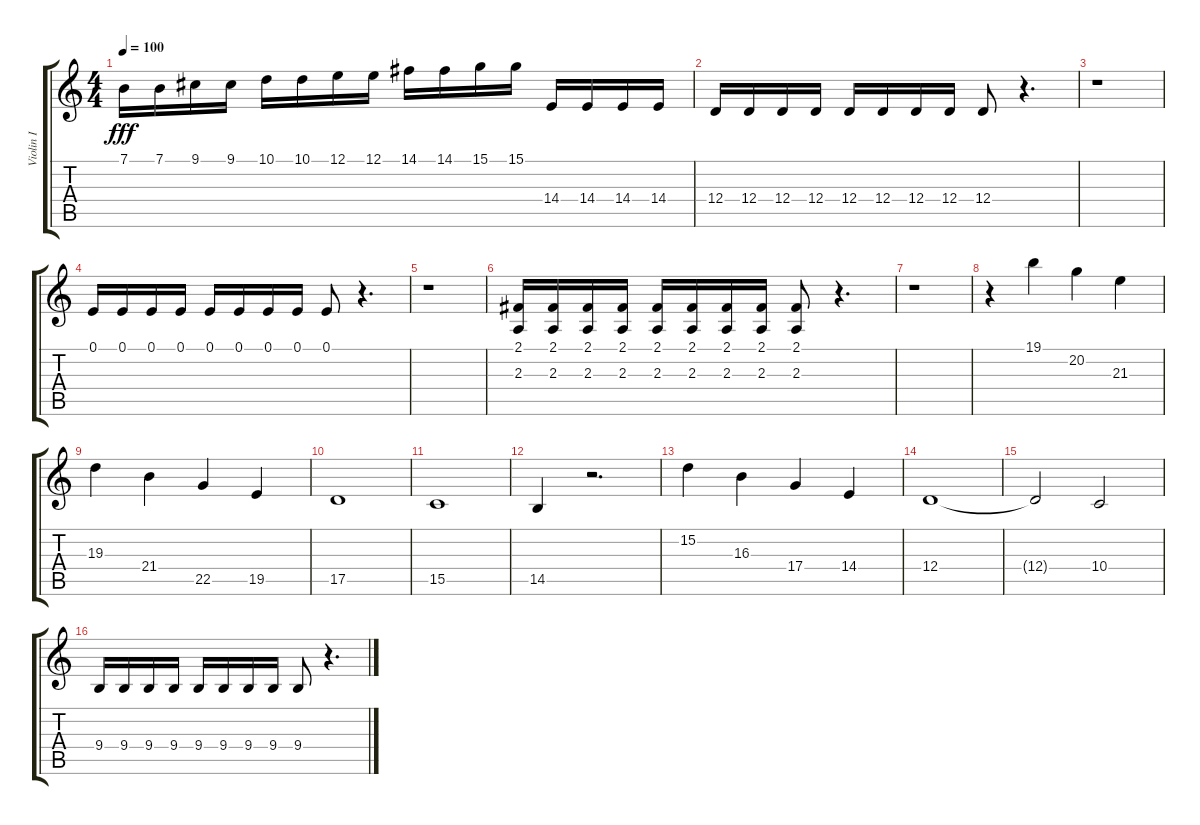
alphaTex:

\track ("Violin I" "Violin I") {instrument stringensemble1}
\staff {score tabs}
\tuning (E4 B3 G3 D3 A2 E2) {hide}
\ts (4 4)
\tempo 100
\clef g2
\ks c
7.1.16{dy fff} 7.1.16 9.1.16 9.1.16 10.1.16 10.1.16 12.1.16 12.1.16 14.1.16 14.1.16 15.1.16 15.1.16 14.4.16 14.4.16 14.4.16 14.4.16 |
12.4.16 12.4.16 12.4.16 12.4.16 12.4.16 12.4.16 12.4.16 12.4.16 12.4.8 r.4{d} |
r.1 |
0.1.16 0.1.16 0.1.16 0.1.16 0.1.16 0.1.16 0.1.16 0.1.16 0.1.8 r.4{d} |
r.1 |
(2.1 2.3).16 (2.1 2.3).16 (2.1 2.3).16 (2.1 2.3).16 (2.1 2.3).16 (2.1 2.3).16 (2.1 2.3).16 (2.1 2.3).16 (2.1 2.3).8 r.4{d} |
r.1 |
r.4 19.1.4 20.2.4 21.3.4 |
19.3.4 21.4.4 22.5.4 19.5.4 |
17.5.1 |
15.5.1 |
14.5.4 r.2{d} |
15.2.4 16.3.4 17.4.4 14.4.4 |
12.4.1 |
12.4{t}.2 10.4.2 |
9.4.16 9.4.16 9.4.16 9.4.16 9.4.16 9.4.16 9.4.16 9.4.16 9.4.8 r.4{d}
